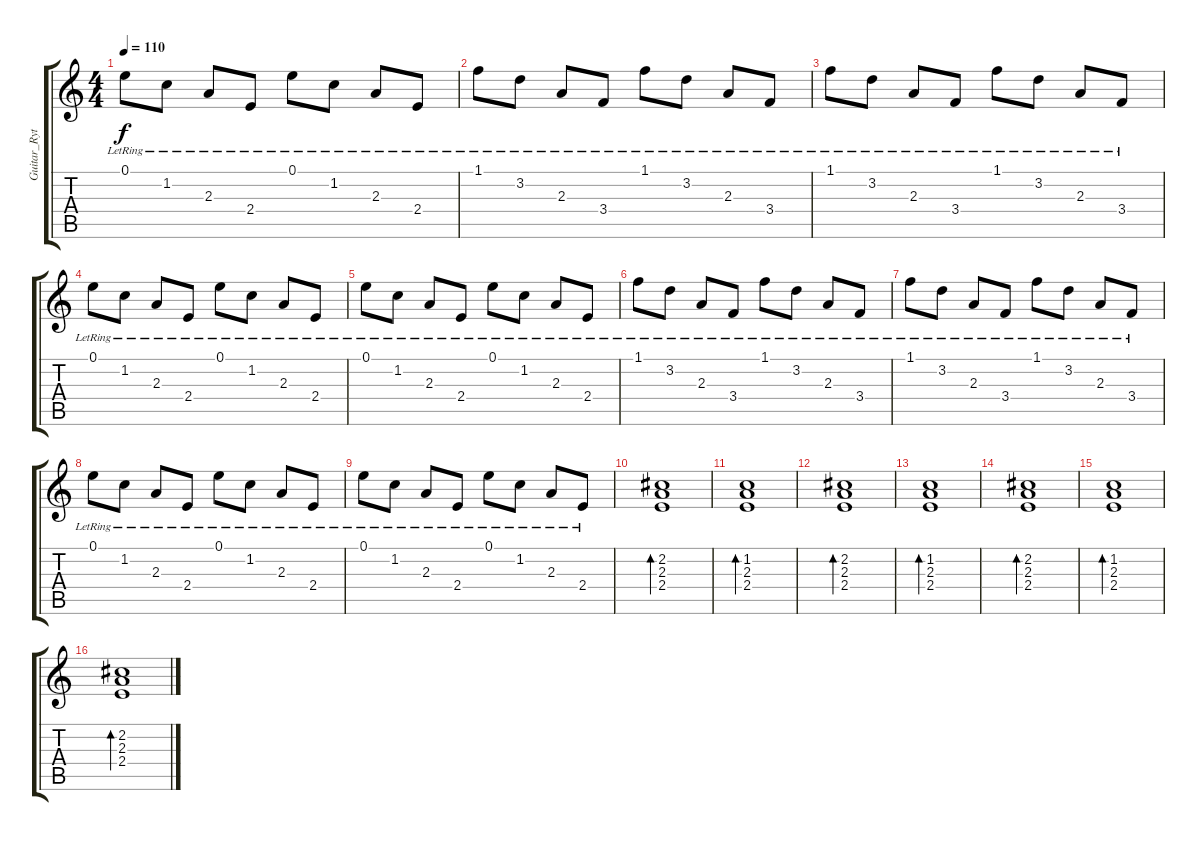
\track ("Guitar_Rythm" "Guitar_Ryt") {instrument electricguitarclean}
\staff {score tabs}
\tuning (E4 B3 G3 D3 A2 E2) {hide}
\ts (4 4)
\tempo 110
\clef g2
\ks c
0.1{lr}.8{dy f} 1.2{lr}.8 2.3{lr}.8 2.4{lr}.8 0.1{lr}.8 1.2{lr}.8 2.3{lr}.8 2.4{lr}.8 |
1.1{lr}.8 3.2{lr}.8 2.3{lr}.8 3.4{lr}.8 1.1{lr}.8 3.2{lr}.8 2.3{lr}.8 3.4{lr}.8 |
1.1{lr}.8 3.2{lr}.8 2.3{lr}.8 3.4{lr}.8 1.1{lr}.8 3.2{lr}.8 2.3{lr}.8 3.4{lr}.8 |
0.1{lr}.8 1.2{lr}.8 2.3{lr}.8 2.4{lr}.8 0.1{lr}.8 1.2{lr}.8 2.3{lr}.8 2.4{lr}.8 |
0.1{lr}.8 1.2{lr}.8 2.3{lr}.8 2.4{lr}.8 0.1{lr}.8 1.2{lr}.8 2.3{lr}.8 2.4{lr}.8 |
1.1{lr}.8 3.2{lr}.8 2.3{lr}.8 3.4{lr}.8 1.1{lr}.8 3.2{lr}.8 2.3{lr}.8 3.4{lr}.8 |
1.1{lr}.8 3.2{lr}.8 2.3{lr}.8 3.4{lr}.8 1.1{lr}.8 3.2{lr}.8 2.3{lr}.8 3.4{lr}.8 |
0.1{lr}.8 1.2{lr}.8 2.3{lr}.8 2.4{lr}.8 0.1{lr}.8 1.2{lr}.8 2.3{lr}.8 2.4{lr}.8 |
0.1{lr}.8 1.2{lr}.8 2.3{lr}.8 2.4{lr}.8 0.1{lr}.8 1.2{lr}.8 2.3{lr}.8 2.4{lr}.8 |
\section ("" "")
(2.2 2.3 2.4).1{bd 240} |
(1.2 2.3 2.4).1{bd 240} |
(2.2 2.3 2.4).1{bd 240} |
(1.2 2.3 2.4).1{bd 240} |
(2.2 2.3 2.4).1{bd 240} |
(1.2 2.3 2.4).1{bd 240} |
(2.2 2.3 2.4).1{bd 240}
